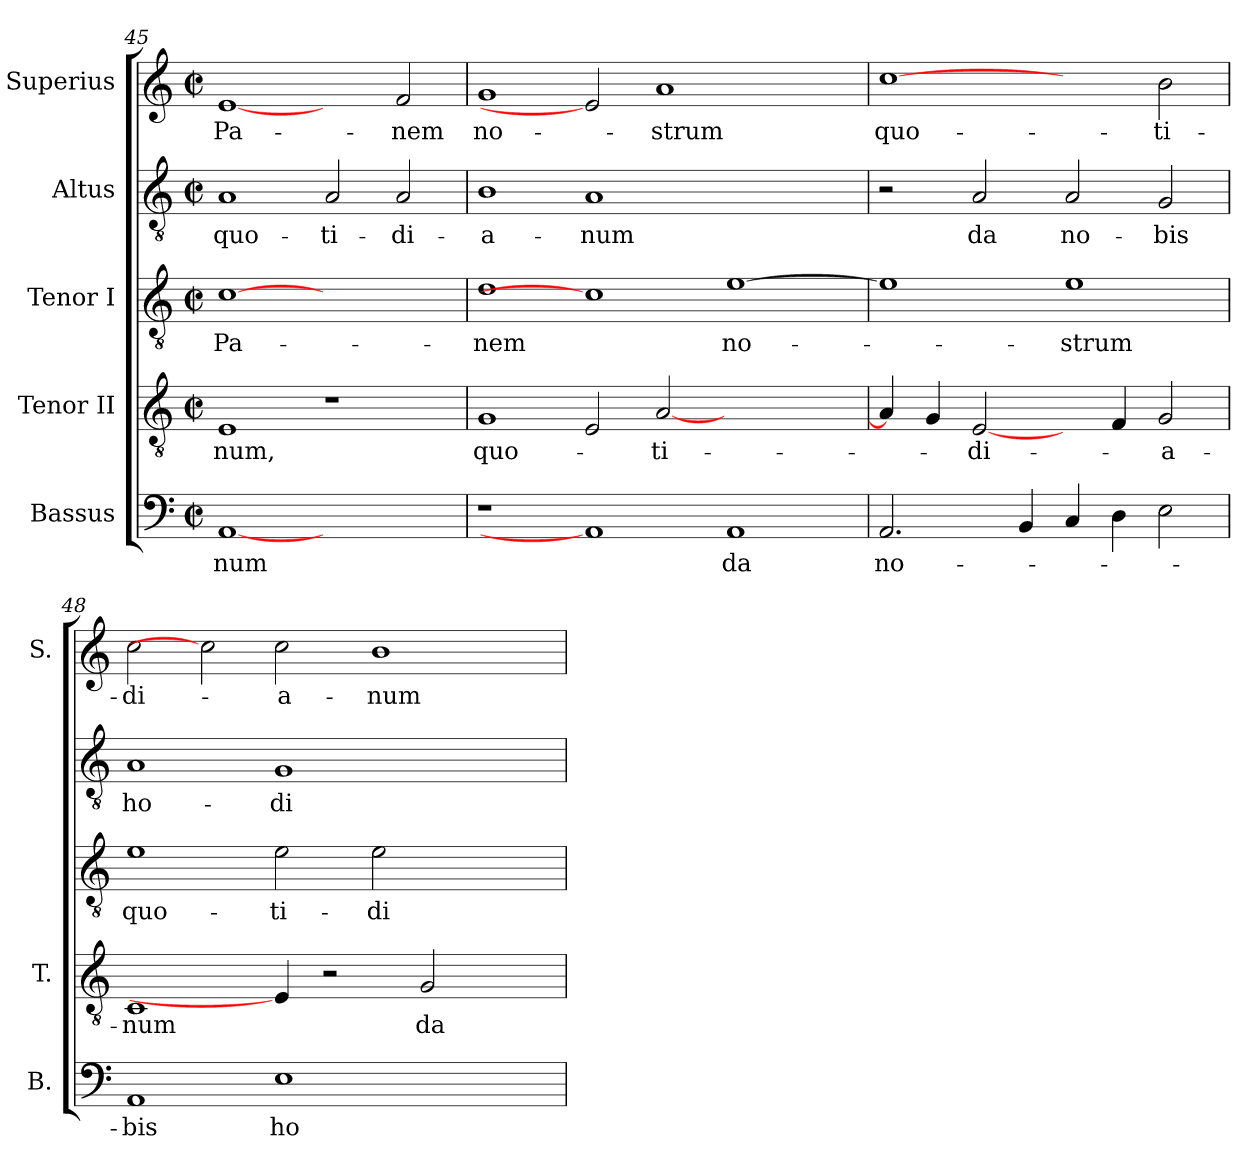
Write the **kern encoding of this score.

**kern	**text	**kern	**text	**kern	**text	**kern	**text	**kern	**text
*part5	*part5	*part4	*part4	*part3	*part3	*part2	*part2	*part1	*part1
*staff5	*staff5	*staff4	*staff4	*staff3	*staff3	*staff2	*staff2	*staff1	*staff1
*I"Bassus	*	*I"Tenor II	*	*I"Tenor I	*	*I"Altus	*	*I"Superius	*
*I'B.	*	*I'T.	*	*	*	*	*	*I'S.	*
*clefF4	*	*clefGv2	*	*clefGv2	*	*clefGv2	*	*clefG2	*
*	*	*ITrd7c12	*	*ITrd7c12	*	*ITrd7c12	*	*	*
*k[]	*	*k[]	*	*k[]	*	*k[]	*	*k[]	*
*C:	*	*C:	*	*C:	*	*C:	*	*C:	*
*M2/2	*	*M2/2	*	*M2/2	*	*M2/2	*	*M2/2	*
*met(c|)	*	*met(c|)	*	*met(c|)	*	*met(c|)	*	*met(c|)	*
=45	=45	=45	=45	=45	=45	=45	=45	=45	=45
!	!LO:LY:b:color=#000000	!	!	!	!	!	!	!	!
!	!	!	!LO:LY:b:color=#000000	!	!	!	!	!	!
!	!	!	!	!	!LO:LY:b:color=#000000	!	!	!	!
!	!	!	!	!	!	!	!LO:LY:b:color=#000000	!	!
!	!	!	!	!	!	!	!	!	!LO:LY:b:color=#000000
[1AAi	-num	1EEi	-num,	[1Ci	Pa-	1AAi	quo-	[1ei	Pa-
!	!	!	!	!	!	!	!LO:LY:b:color=#000000	!	!
1ryy	.	1r	.	1ryy	.	2AAi/	-ti-	2ryy	.
!	!	!	!	!	!	!	!LO:LY:b:color=#000000	!	!
!	!	!	!	!	!	!	!	!	!LO:LY:b:color=#000000
.	.	.	.	.	.	2AAi/	-di-	2fi/	-nem
=46	=46	=46	=46	=46	=46	=46	=46	=46	=46
!	!	!	!LO:LY:b:color=#000000	!	!	!	!	!	!
!	!	!	!	!	!LO:LY:b:color=#000000	!	!	!	!
!	!	!	!	!	!	!	!LO:LY:b:color=#000000	!	!
!	!	!	!	!	!	!	!	!	!LO:LY:b:color=#000000
1r	.	1GGi	quo-	1Di	-nem	1BBi	-a-	1gi	no-
!	!	!	!	!	!	!	!LO:LY:b:color=#000000	!	!
1AAi]	.	2EEi/	.	1Ci]	.	1AAi	-num	2ei]	.
!	!	!	!LO:LY:b:color=#000000	!	!	!	!	!	!
!	!	!	!	!	!	!	!	!	!LO:LY:b:color=#000000
.	.	[<2AAi/	-ti-	.	.	.	.	1ai	-strum
!	!LO:LY:b:color=#000000	!	!	!	!	!	!	!	!
!	!	!	!	!	!LO:LY:b:color=#000000	!	!	!	!
1AAi	da	1ryy	.	[>1Ei	no-	1ryy	.	.	.
.	.	.	.	.	.	.	.	2ryy	.
!!LO:PB:g=z
=47	=47	=47	=47	=47	=47	=47	=47	=47	=47
!	!LO:LY:b:color=#000000	!	!	!	!	!	!	!	!
!	!	!	!	!	!	!	!	!	!LO:LY:b:color=#000000
2.AAi/	no-	4AAi/]	.	1Ei]	.	2r	.	[1cci	quo-
.	.	4GGi/	.	.	.	.	.	.	.
!	!	!	!LO:LY:b:color=#000000	!	!	!	!	!	!
!	!	!	!	!	!	!	!LO:LY:b:color=#000000	!	!
.	.	[2EEi/	-di-	.	.	2AAi/	da	.	.
4BBi/	.	.	.	.	.	.	.	.	.
!	!	!	!	!	!LO:LY:b:color=#000000	!	!	!	!
!	!	!	!	!	!	!	!LO:LY:b:color=#000000	!	!
4Ci/	.	4ryy	.	1Ei	-strum	2AAi/	no-	2ryy	.
4Di\	.	4FFi/	.	.	.	.	.	.	.
!	!	!	!LO:LY:b:color=#000000	!	!	!	!	!	!
!	!	!	!	!	!	!	!LO:LY:b:color=#000000	!	!
!	!	!	!	!	!	!	!	!	!LO:LY:b:color=#000000
2Ei\	.	2GGi/	-a-	.	.	2GGi/	-bis	2bi\	-ti-
=48	=48	=48	=48	=48	=48	=48	=48	=48	=48
!	!LO:LY:b:color=#000000	!	!	!	!	!	!	!	!
!	!	!	!LO:LY:b:color=#000000	!	!	!	!	!	!
!	!	!	!	!	!LO:LY:b:color=#000000	!	!	!	!
!	!	!	!	!	!	!	!LO:LY:b:color=#000000	!	!
!	!	!	!	!	!	!	!	!	!LO:LY:b:color=#000000
1AAi	-bis	1CCi	-num	1Ei	quo-	1AAi	ho-	2cci\	-di-
.	.	.	.	.	.	.	.	2cci]	.
!	!LO:LY:b:color=#000000	!	!	!	!	!	!	!	!
!	!	!	!	!	!LO:LY:b:color=#000000	!	!	!	!
!	!	!	!	!	!	!	!LO:LY:b:color=#000000	!	!
!	!	!	!	!	!	!	!	!	!LO:LY:b:color=#000000
1Ei	ho-	4EEi/]	.	2Ei\	-ti-	1GGi	-di-	2cci\	-a-
.	.	2r	.	.	.	.	.	.	.
!	!	!	!	!	!LO:LY:b:color=#000000	!	!	!	!
!	!	!	!	!	!	!	!	!	!LO:LY:b:color=#000000
.	.	.	.	2Ei\	-di-	.	.	1bi	-num
!	!	!	!LO:LY:b:color=#000000	!	!	!	!	!	!
.	.	2GGi/	da	.	.	.	.	.	.
2ryy	.	.	.	2ryy	.	2ryy	.	.	.
.	.	4ryy	.	.	.	.	.	.	.
=	=	=	=	=	=	=	=	=	=
*-	*-	*-	*-	*-	*-	*-	*-	*-	*-
